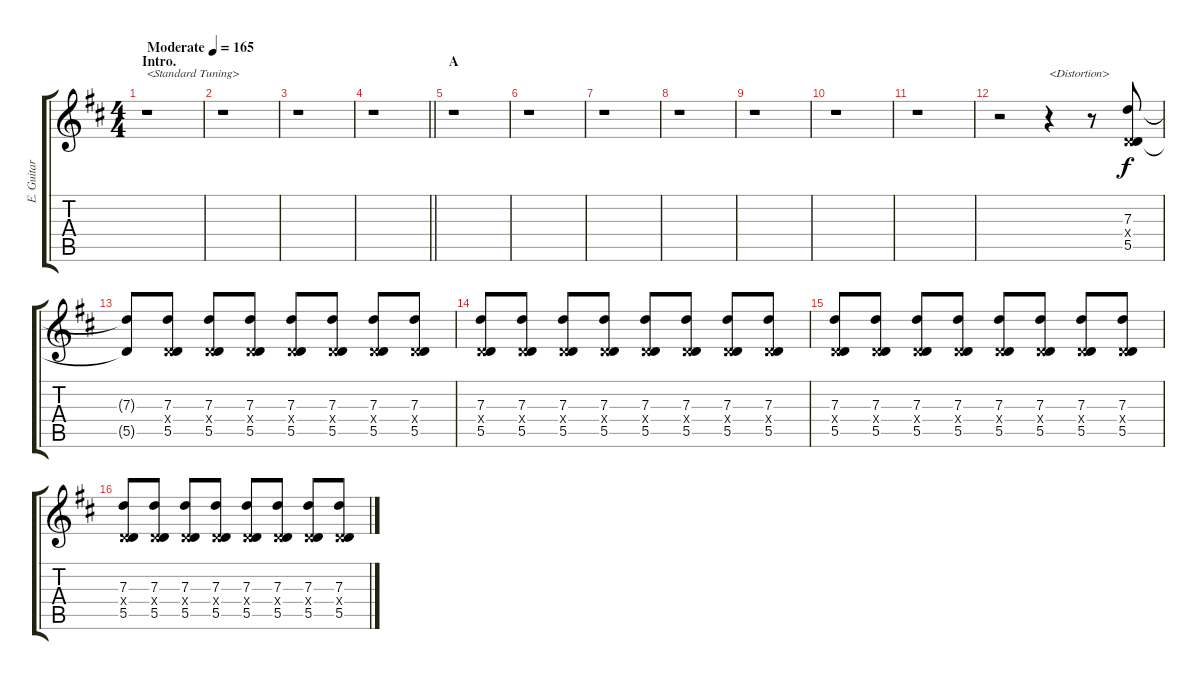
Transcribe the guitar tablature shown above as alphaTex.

\track ("E. Guitar III" "E. Guitar ") {instrument overdrivenguitar}
\staff {score tabs}
\tuning (E4 B3 G3 D3 A2 E2) {hide}
\ts (4 4)
\section ("" "Intro.")
\tempo (165 "Moderate")
\clef g2
\ks d
r.1{txt "<Standard Tuning>" dy f instrument overdrivenguitar} |
r.1 |
r.1 |
\barLineRight lightlight
r.1 |
\section ("" "A")
r.1 |
r.1 |
r.1 |
r.1 |
r.1 |
r.1 |
r.1 |
r.2 r.4{txt "<Distortion>"} r.8 (7.3 0.4{x} 5.5).8 |
(7.3{t} 5.5{t}).8 (7.3 0.4{x} 5.5).8 (7.3 0.4{x} 5.5).8 (7.3 0.4{x} 5.5).8 (7.3 0.4{x} 5.5).8 (7.3 0.4{x} 5.5).8 (7.3 0.4{x} 5.5).8 (7.3 0.4{x} 5.5).8 |
(7.3 0.4{x} 5.5).8 (7.3 0.4{x} 5.5).8 (7.3 0.4{x} 5.5).8 (7.3 0.4{x} 5.5).8 (7.3 0.4{x} 5.5).8 (7.3 0.4{x} 5.5).8 (7.3 0.4{x} 5.5).8 (7.3 0.4{x} 5.5).8 |
(7.3 0.4{x} 5.5).8 (7.3 0.4{x} 5.5).8 (7.3 0.4{x} 5.5).8 (7.3 0.4{x} 5.5).8 (7.3 0.4{x} 5.5).8 (7.3 0.4{x} 5.5).8 (7.3 0.4{x} 5.5).8 (7.3 0.4{x} 5.5).8 |
(7.3 0.4{x} 5.5).8 (7.3 0.4{x} 5.5).8 (7.3 0.4{x} 5.5).8 (7.3 0.4{x} 5.5).8 (7.3 0.4{x} 5.5).8 (7.3 0.4{x} 5.5).8 (7.3 0.4{x} 5.5).8 (7.3 0.4{x} 5.5).8
